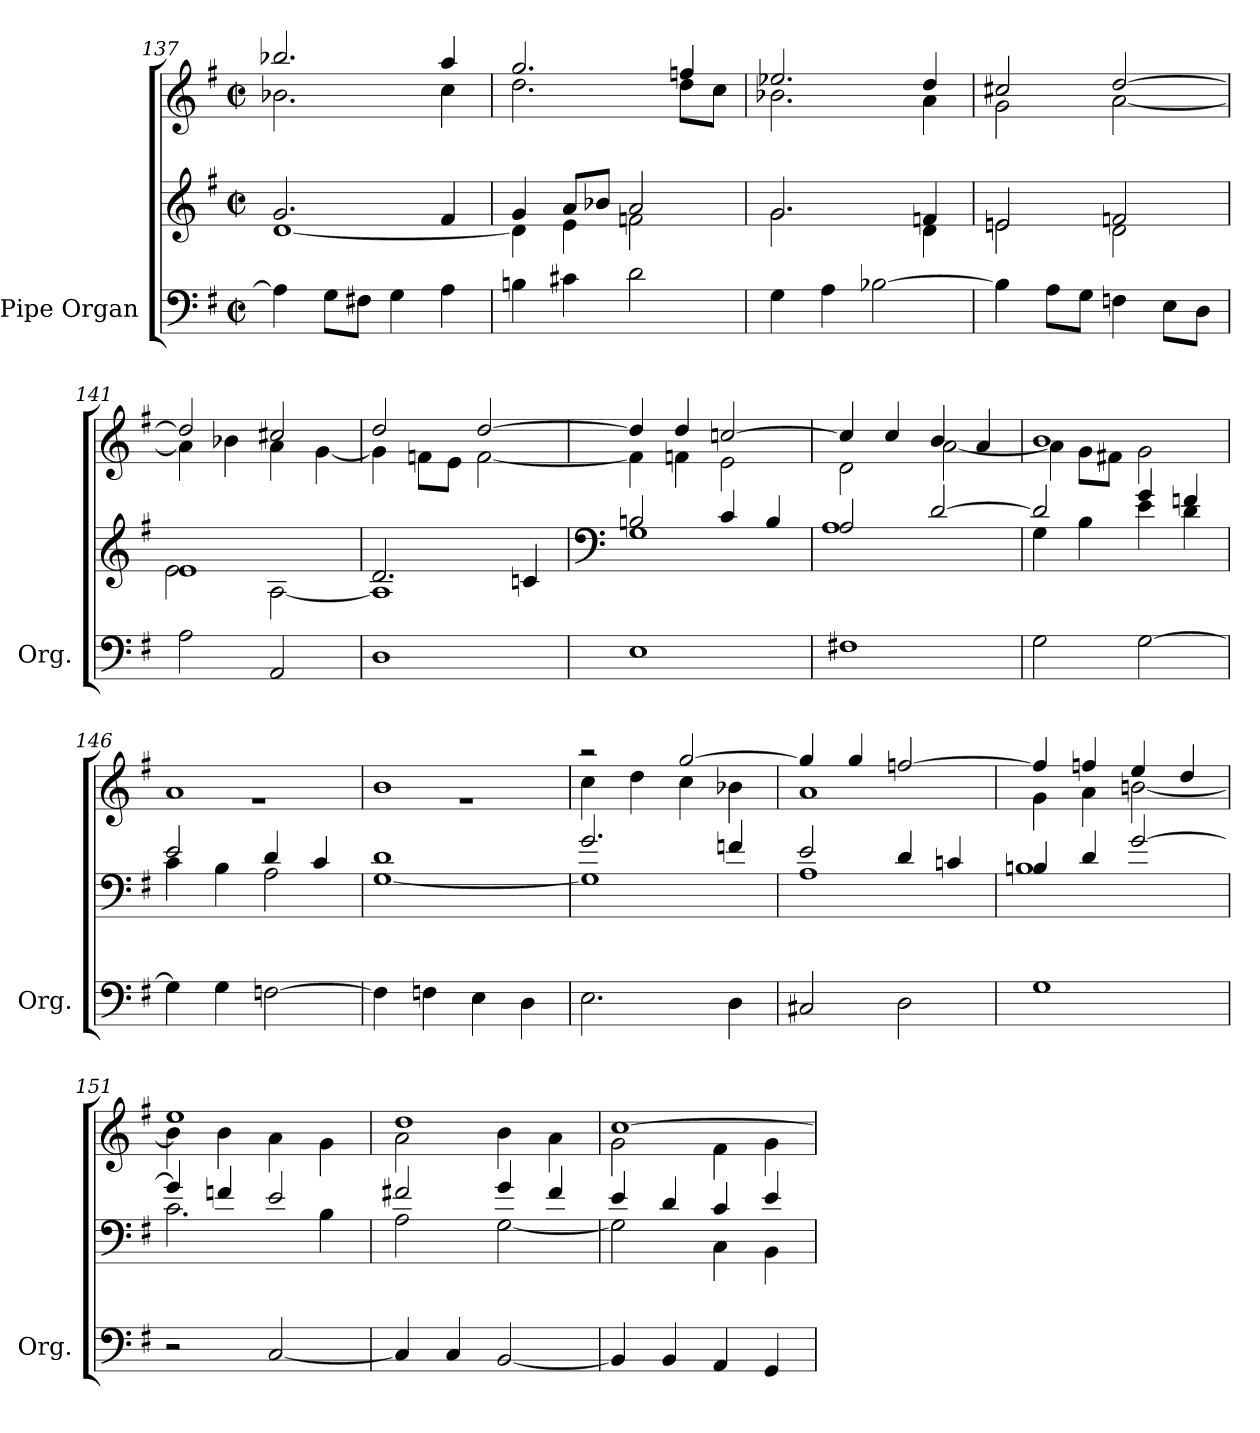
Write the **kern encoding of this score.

**kern	**kern	**kern
*part1	*part1	*part1
*staff3	*staff2	*staff1
*I"Pipe Organ	*	*
*I'Org.	*	*
*clefF4	*clefG2	*clefG2
*k[f#]	*k[f#]	*k[f#]
*M2/2	*M2/2	*M2/2
*met(c|)	*met(c|)	*met(c|)
=137	=137	=137
*	*^	*^
4A\]	2.g/	[1d	2.bb-X/	2.b-X\
8G\L	.	.	.	.
8F#X\J	.	.	.	.
4G\	.	.	.	.
4A\	4f#/	.	4aa/	4cc\
=138	=138	=138	=138	=138
4Bn\	4g/	4d\]	2.gg/	2.dd\
4c#X\	8a/L	4e\	.	.
.	8b-X/J	.	.	.
2d\	2a/	2fn\	.	.
.	.	.	4ffn/	8dd\L
.	.	.	.	8cc\J
=139	=139	=139	=139	=139
4G\	2.g/	2.g\	2.ee-X/	2.b-X\
4A\	.	.	.	.
[2B-X\	.	.	.	.
.	4fn/	4d\	4dd/	4a\
!!LO:LB:g=z	!!
=140	=140	=140	=140	=140
4B-\]	2en/	2e\	2cc#X/	2g\
8A\L	.	.	.	.
8G\J	.	.	.	.
4Fn\	2fn/	2d\	[2dd/	[2a\
8E\L	.	.	.	.
8D\J	.	.	.	.
=141	=141	=141	=141	=141
2A\	1e	2e\	2dd/]	4a\]
.	.	.	.	4b-X\
2AA/	.	[2A\	2cc#X/	4a\
.	.	.	.	[4g\
=142	=142	=142	=142	=142
1D	2.d/	1A]	2dd/	4g\]
.	.	.	.	8fn\L
.	.	.	.	8e\J
.	.	.	[2dd/	[2f\
.	4cn/	.	.	.
=143	=143	=143	=143	=143
*	*clefF4	*	*	*
1E	2Bn/	1G	4dd/]	4fn\]
.	.	.	4dd/	4fn\
.	4c/	.	[2ccn/	2e\
.	4B/	.	.	.
=144	=144	=144	=144	=144
1F#X	2A/	1A	4cc/]	2d\
.	.	.	4cc/	.
.	[2d/	.	4b/	[2a\
.	.	.	4a/	.
=145	=145	=145	=145	=145
2G\	2d/]	4G\	1b	4a\]
.	.	4B\	.	8g\L
.	.	.	.	8f#X\J
[2G\	4g/	4e\	.	2g\
.	4fn/	4d\	.	.
!!LO:LB:g=z	!!
=146	=146	=146	=146	=146
4G\]	2e/	4c\	1rg	1a
4G\	.	4B\	.	.
[2Fn\	4d/	2A\	.	.
.	4c/	.	.	.
=147	=147	=147	=147	=147
4F\]	1d	[1G	1rg	1b
4Fn\	.	.	.	.
4E\	.	.	.	.
4D\	.	.	.	.
=148	=148	=148	=148	=148
2.E\	2.g/	1G]	2r	4cc\
.	.	.	.	4dd\
.	.	.	[2gg/	4cc\
4D\	4fn/	.	.	4b-X\
=149	=149	=149	=149	=149
2C#X/	2e/	1A	4gg/]	1a
.	.	.	4gg/	.
2D\	4d/	.	[2ffn/	.
.	4cn/	.	.	.
=150	=150	=150	=150	=150
1G	4Bn/	1B	4ffn/]	4g\
.	4d/	.	4ffn/	4a\
.	[2g/	.	4ee/	[2bn\
.	.	.	4dd/	.
=151	=151	=151	=151	=151
2r	4g/]	2.c\	1ee	4b\]
.	4fn/	.	.	4b\
[2C/	2e/	.	.	4a\
.	.	4B\	.	4g\
=152	=152	=152	=152	=152
4C/]	2f#X/	2A\	1dd	2a\
4C/	.	.	.	.
[2BB/	4g/	[2G\	.	4b\
.	4f#/	.	.	4a\
!!LO:LB:g=z	!!
=153	=153	=153	=153	=153
4BB/]	4e/	2G\]	[1cc	2g\
4BB/	4d/	.	.	.
4AA/	4c/	4C\	.	4f#\
4GG/	4e/	4BB\	.	4g\
*	*v	*v	*	*
*	*	*v	*v
=	=	=
*-	*-	*-
